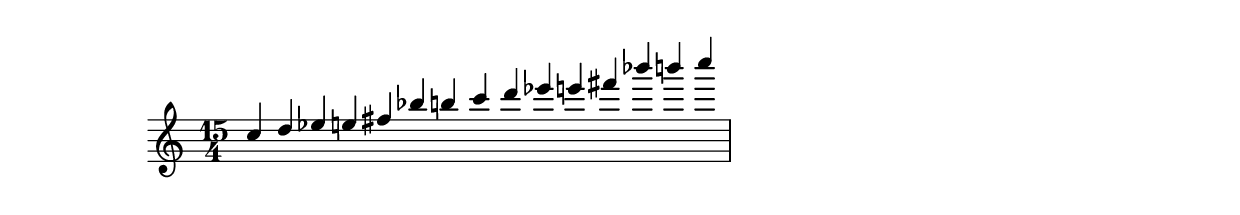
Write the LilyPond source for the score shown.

\version "2.18.2" \score { \new Staff << \new Voice { \set midiInstrument = #"piano" \voiceOne
 \key c \major \time 15/4
\override Voice.TextScript.font-size = #-4
 { c'' d'' ees'' e'' fis'' bes'' b'' c''' d''' ees''' e''' fis''' bes''' b''' c''''  } 
 } >> \layout { } \midi { \context { \Staff \remove "Staff_performer" }
\context { \Voice \consists "Staff_performer" } \tempo 2 = 60 } }
\paper{oddHeaderMarkup = ##f oddFooterMarkup = ##f}
